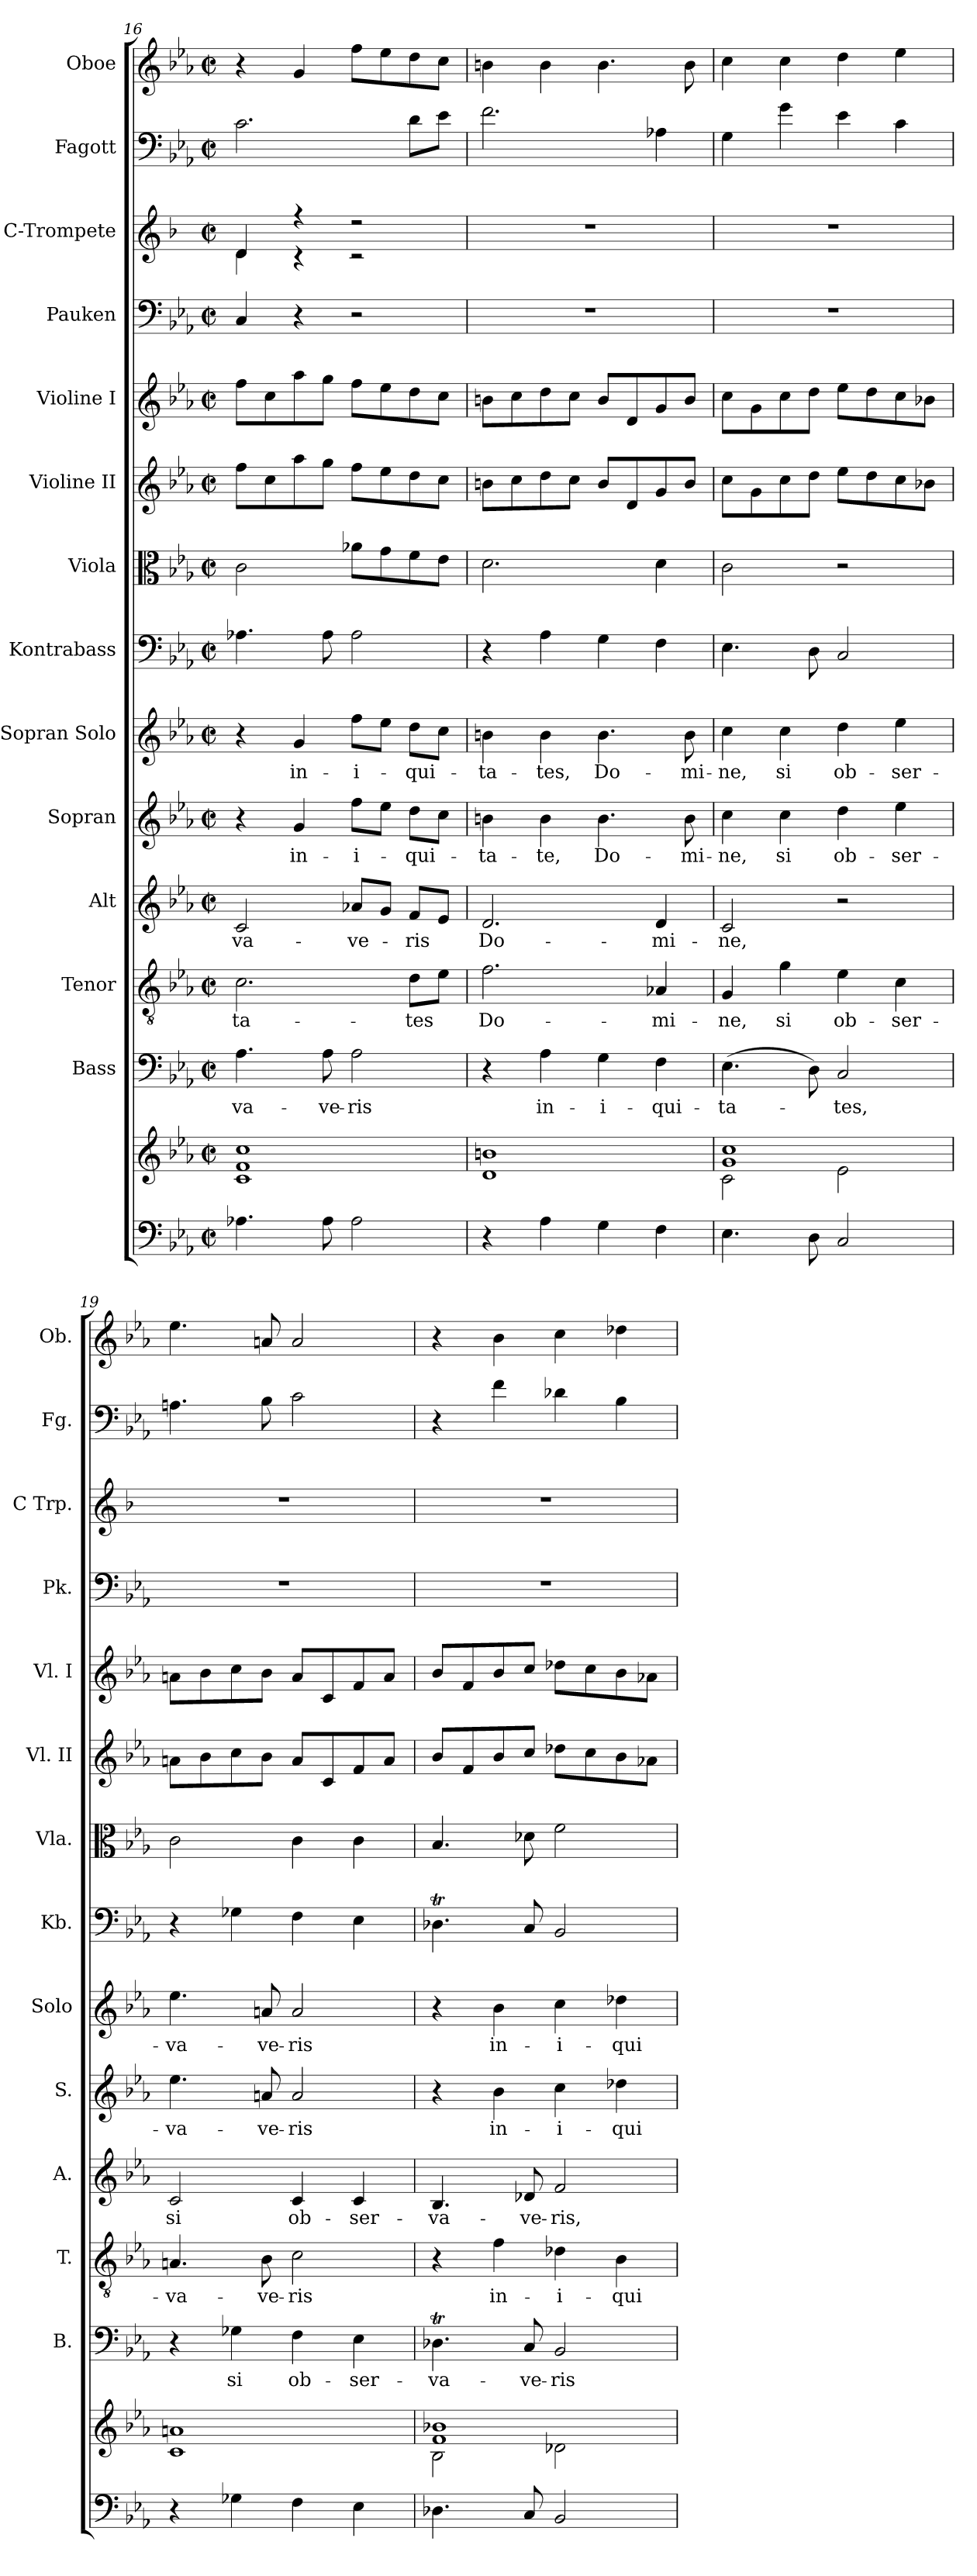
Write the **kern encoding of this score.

**kern	**kern	**kern	**text	**kern	**text	**kern	**text	**kern	**text	**kern	**text	**kern	**kern	**kern	**kern	**kern	**kern	**kern	**kern
*part14	*part14	*part13	*part13	*part12	*part12	*part11	*part11	*part10	*part10	*part9	*part9	*part8	*part7	*part6	*part5	*part4	*part3	*part2	*part1
*staff15	*staff14	*staff13	*staff13	*staff12	*staff12	*staff11	*staff11	*staff10	*staff10	*staff9	*staff9	*staff8	*staff7	*staff6	*staff5	*staff4	*staff3	*staff2	*staff1
*	*	*I"Bass	*	*I"Tenor	*	*I"Alt	*	*I"Sopran	*	*I"Sopran Solo	*	*I"Kontrabass	*I"Viola	*I"Violine II	*I"Violine I	*I"Pauken	*I"C-Trompete	*I"Fagott	*I"Oboe
*	*	*I'B.	*	*I'T.	*	*I'A.	*	*I'S.	*	*I'Solo	*	*I'Kb.	*I'Vla.	*I'Vl. II	*I'Vl. I	*I'Pk.	*I'C Trp.	*I'Fg.	*I'Ob.
!!LO:PB:g=z
*clefF4	*clefG2	*clefF4	*	*clefGv2	*	*clefG2	*	*clefG2	*	*clefG2	*	*clefF4	*clefC3	*clefG2	*clefG2	*clefF4	*clefG2	*clefF4	*clefG2
*	*	*	*	*	*	*	*	*	*	*	*	*ITrd7c12	*	*	*	*	*ITrd1c2	*	*
*k[b-e-a-]	*k[b-e-a-]	*k[b-e-a-]	*	*k[b-e-a-]	*	*k[b-e-a-]	*	*k[b-e-a-]	*	*k[b-e-a-]	*	*k[b-e-a-]	*k[b-e-a-]	*k[b-e-a-]	*k[b-e-a-]	*k[b-e-a-]	*k[b-e-a-]	*k[b-e-a-]	*k[b-e-a-]
*E-:	*E-:	*E-:	*	*E-:	*	*E-:	*	*E-:	*	*E-:	*	*E-:	*E-:	*E-:	*E-:	*E-:	*E-:	*E-:	*E-:
*M2/2	*M2/2	*M2/2	*	*M2/2	*	*M2/2	*	*M2/2	*	*M2/2	*	*M2/2	*M2/2	*M2/2	*M2/2	*M2/2	*M2/2	*M2/2	*M2/2
*met(c|)	*met(c|)	*met(c|)	*	*met(c|)	*	*met(c|)	*	*met(c|)	*	*met(c|)	*	*met(c|)	*met(c|)	*met(c|)	*met(c|)	*met(c|)	*met(c|)	*met(c|)	*met(c|)
=16	=16	=16	=16	=16	=16	=16	=16	=16	=16	=16	=16	=16	=16	=16	=16	=16	=16	=16	=16
!	!	!	!LO:LY:b	!	!LO:LY:b	!	!LO:LY:b	!	!	!	!	!	!	!	!	!	!	!	!
*	*	*	*	*	*	*	*	*	*	*	*	*	*	*	*	*	*^	*	*
4.A-X\	1c 1f 1cc	4.A-\	-va-	2.c\	-ta-	2c/	-va-	4r	.	4r	.	4.AA-X\	2c\	8ff\L	8ff\L	4C/	4c/	4c\	2.c\	4r
.	.	.	.	.	.	.	.	.	.	.	.	.	.	8cc\	8cc\	.	.	.	.	.
!	!	!	!	!	!	!	!	!	!LO:LY:b	!	!LO:LY:b	!	!	!	!	!	!	!	!	!
.	.	.	.	.	.	.	.	4g/	in-	4g/	in-	.	.	8aa-\	8aa-\	4r	4r	4r	.	4g/
!	!	!	!LO:LY:b	!	!	!	!	!	!	!	!	!	!	!	!	!	!	!	!	!
8A-\	.	8A-\	-ve-	.	.	.	.	.	.	.	.	8AA-\	.	8gg\J	8gg\J	.	.	.	.	.
!	!	!	!LO:LY:b	!	!	!	!LO:LY:b	!	!LO:LY:b	!	!LO:LY:b	!	!	!	!	!	!	!	!	!
2A-\	.	2A-\	-ris	.	.	8a-X/L	-ve-	8ff\L	-i-	8ff\L	-i-	2AA-\	8a-X\L	8ff\L	8ff\L	2r	2r	2r	.	8ff\L
.	.	.	.	.	.	8g/J	.	8ee-\J	.	8ee-\J	.	.	8g\	8ee-\	8ee-\	.	.	.	.	8ee-\
!	!	!	!	!	!LO:LY:b	!	!LO:LY:b	!	!LO:LY:b	!	!LO:LY:b	!	!	!	!	!	!	!	!	!
.	.	.	.	8d\L	-tes	8f/L	-ris	8dd\L	-qui-	8dd\L	-qui-	.	8f\	8dd\	8dd\	.	.	.	8d\L	8dd\
.	.	.	.	8e-\J	.	8e-/J	.	8cc\J	.	8cc\J	.	.	8e-\J	8cc\J	8cc\J	.	.	.	8e-\J	8cc\J
*	*	*	*	*	*	*	*	*	*	*	*	*	*	*	*	*	*v	*v	*	*
=17	=17	=17	=17	=17	=17	=17	=17	=17	=17	=17	=17	=17	=17	=17	=17	=17	=17	=17	=17
!	!	!	!	!	!LO:LY:b	!	!LO:LY:b	!	!LO:LY:b	!	!LO:LY:b	!	!	!	!	!	!	!	!
4r	1d 1bn	4r	.	2.f\	Do-	2.d/	Do-	4bn\	-ta-	4bn\	-ta-	4r	2.d\	8bn\L	8bn\L	1r	1r	2.f\	4bn\
.	.	.	.	.	.	.	.	.	.	.	.	.	.	8cc\	8cc\	.	.	.	.
!	!	!	!LO:LY:b	!	!	!	!	!	!LO:LY:b	!	!LO:LY:b	!	!	!	!	!	!	!	!
4A-\	.	4A-\	in-	.	.	.	.	4b\	-te,	4b\	-tes,	4AA-\	.	8dd\	8dd\	.	.	.	4b\
.	.	.	.	.	.	.	.	.	.	.	.	.	.	8cc\J	8cc\J	.	.	.	.
!	!	!	!LO:LY:b	!	!	!	!	!	!LO:LY:b	!	!LO:LY:b	!	!	!	!	!	!	!	!
4G\	.	4G\	-i-	.	.	.	.	4.b\	Do-	4.b\	Do-	4GG\	.	8b/L	8b/L	.	.	.	4.b\
.	.	.	.	.	.	.	.	.	.	.	.	.	.	8d/	8d/	.	.	.	.
!	!	!	!LO:LY:b	!	!LO:LY:b	!	!LO:LY:b	!	!	!	!	!	!	!	!	!	!	!	!
4F\	.	4F\	-qui-	4A-X/	-mi-	4d/	-mi-	.	.	.	.	4FF\	4d\	8g/	8g/	.	.	4A-X\	.
!	!	!	!	!	!	!	!	!	!LO:LY:b	!	!LO:LY:b	!	!	!	!	!	!	!	!
.	.	.	.	.	.	.	.	8b\	-mi-	8b\	-mi-	.	.	8b/J	8b/J	.	.	.	8b\
=18	=18	=18	=18	=18	=18	=18	=18	=18	=18	=18	=18	=18	=18	=18	=18	=18	=18	=18	=18
*	*^	*	*	*	*	*	*	*	*	*	*	*	*	*	*	*	*	*	*
!	!	!	!	!LO:LY:b	!	!LO:LY:b	!	!LO:LY:b	!	!LO:LY:b	!	!LO:LY:b	!	!	!	!	!	!	!	!
4.E-\	1g 1cc	2c\	(>4.E-\	-ta-	4G/	-ne,	2c/	-ne,	4cc\	-ne,	4cc\	-ne,	4.EE-\	2c\	8cc\L	8cc\L	1r	1r	4G\	4cc\
.	.	.	.	.	.	.	.	.	.	.	.	.	.	.	8g\	8g\	.	.	.	.
!	!	!	!	!	!	!LO:LY:b	!	!	!	!LO:LY:b	!	!LO:LY:b	!	!	!	!	!	!	!	!
.	.	.	.	.	4g\	si	.	.	4cc\	si	4cc\	si	.	.	8cc\	8cc\	.	.	4g\	4cc\
8D\	.	.	8D\)	.	.	.	.	.	.	.	.	.	8DD\	.	8dd\J	8dd\J	.	.	.	.
!	!	!	!	!LO:LY:b	!	!LO:LY:b	!	!	!	!LO:LY:b	!	!LO:LY:b	!	!	!	!	!	!	!	!
2C/	.	2e-\	2C/	-tes,	4e-\	ob-	2r	.	4dd\	ob-	4dd\	ob-	2CC/	2r	8ee-\L	8ee-\L	.	.	4e-\	4dd\
.	.	.	.	.	.	.	.	.	.	.	.	.	.	.	8dd\	8dd\	.	.	.	.
!	!	!	!	!	!	!LO:LY:b	!	!	!	!LO:LY:b	!	!LO:LY:b	!	!	!	!	!	!	!	!
.	.	.	.	.	4c\	-ser-	.	.	4ee-\	-ser-	4ee-\	-ser-	.	.	8cc\	8cc\	.	.	4c\	4ee-\
.	.	.	.	.	.	.	.	.	.	.	.	.	.	.	8b-X\J	8b-X\J	.	.	.	.
*	*v	*v	*	*	*	*	*	*	*	*	*	*	*	*	*	*	*	*	*	*
=19	=19	=19	=19	=19	=19	=19	=19	=19	=19	=19	=19	=19	=19	=19	=19	=19	=19	=19	=19
!	!	!	!	!	!LO:LY:b	!	!LO:LY:b	!	!LO:LY:b	!	!LO:LY:b	!	!	!	!	!	!	!	!
4r	1c 1an	4r	.	4.An/	-va-	2c/	si	4.ee-\	-va-	4.ee-\	-va-	4r	2c\	8an\L	8an\L	1r	1r	4.An\	4.ee-\
.	.	.	.	.	.	.	.	.	.	.	.	.	.	8b-\	8b-\	.	.	.	.
!	!	!	!LO:LY:b	!	!	!	!	!	!	!	!	!	!	!	!	!	!	!	!
4G-X\	.	4G-X\	si	.	.	.	.	.	.	.	.	4GG-X\	.	8cc\	8cc\	.	.	.	.
!	!	!	!	!	!LO:LY:b	!	!	!	!LO:LY:b	!	!LO:LY:b	!	!	!	!	!	!	!	!
.	.	.	.	8B-\	-ve-	.	.	8an/	-ve-	8an/	-ve-	.	.	8b-\J	8b-\J	.	.	8B-\	8an/
!	!	!	!LO:LY:b	!	!LO:LY:b	!	!LO:LY:b	!	!LO:LY:b	!	!LO:LY:b	!	!	!	!	!	!	!	!
4F\	.	4F\	ob-	2c\	-ris	4c/	ob-	2a/	-ris	2a/	-ris	4FF\	4c\	8a/L	8a/L	.	.	2c\	2a/
.	.	.	.	.	.	.	.	.	.	.	.	.	.	8c/	8c/	.	.	.	.
!	!	!	!LO:LY:b	!	!	!	!LO:LY:b	!	!	!	!	!	!	!	!	!	!	!	!
4E-\	.	4E-\	-ser-	.	.	4c/	-ser-	.	.	.	.	4EE-\	4c\	8f/	8f/	.	.	.	.
.	.	.	.	.	.	.	.	.	.	.	.	.	.	8a/J	8a/J	.	.	.	.
=20	=20	=20	=20	=20	=20	=20	=20	=20	=20	=20	=20	=20	=20	=20	=20	=20	=20	=20	=20
*	*^	*	*	*	*	*	*	*	*	*	*	*	*	*	*	*	*	*	*
!	!	!	!	!LO:LY:b	!	!	!	!LO:LY:b	!	!	!	!	!	!	!	!	!	!	!	!
4.D-X\	1f 1b-X	2B-\	4.D-XT\	-va-	4r	.	4.B-/	-va-	4r	.	4r	.	4.DD-XT\	4.B-/	8b-/L	8b-/L	1r	1r	4r	4r
.	.	.	.	.	.	.	.	.	.	.	.	.	.	.	8f/	8f/	.	.	.	.
!	!	!	!	!	!	!LO:LY:b	!	!	!	!LO:LY:b	!	!LO:LY:b	!	!	!	!	!	!	!	!
.	.	.	.	.	4f\	in-	.	.	4b-\	in-	4b-\	in-	.	.	8b-/	8b-/	.	.	4f\	4b-\
!	!	!	!	!LO:LY:b	!	!	!	!LO:LY:b	!	!	!	!	!	!	!	!	!	!	!	!
8C/	.	.	8C/	-ve-	.	.	8d-X/	-ve-	.	.	.	.	8CC/	8d-X\	8cc/J	8cc/J	.	.	.	.
!	!	!	!	!LO:LY:b	!	!LO:LY:b	!	!LO:LY:b	!	!LO:LY:b	!	!LO:LY:b	!	!	!	!	!	!	!	!
2BB-/	.	2d-X\	2BB-/	-ris	4d-X\	-i-	2f/	-ris,	4cc\	-i-	4cc\	-i-	2BBB-/	2f\	8dd-X\L	8dd-X\L	.	.	4d-X\	4cc\
.	.	.	.	.	.	.	.	.	.	.	.	.	.	.	8cc\	8cc\	.	.	.	.
!	!	!	!	!	!	!LO:LY:b	!	!	!	!LO:LY:b	!	!LO:LY:b	!	!	!	!	!	!	!	!
.	.	.	.	.	4B-\	-qui-	.	.	4dd-X\	-qui-	4dd-X\	-qui-	.	.	8b-\	8b-\	.	.	4B-\	4dd-X\
.	.	.	.	.	.	.	.	.	.	.	.	.	.	.	8a-X\J	8a-X\J	.	.	.	.
*	*v	*v	*	*	*	*	*	*	*	*	*	*	*	*	*	*	*	*	*	*
=	=	=	=	=	=	=	=	=	=	=	=	=	=	=	=	=	=	=	=
*-	*-	*-	*-	*-	*-	*-	*-	*-	*-	*-	*-	*-	*-	*-	*-	*-	*-	*-	*-
